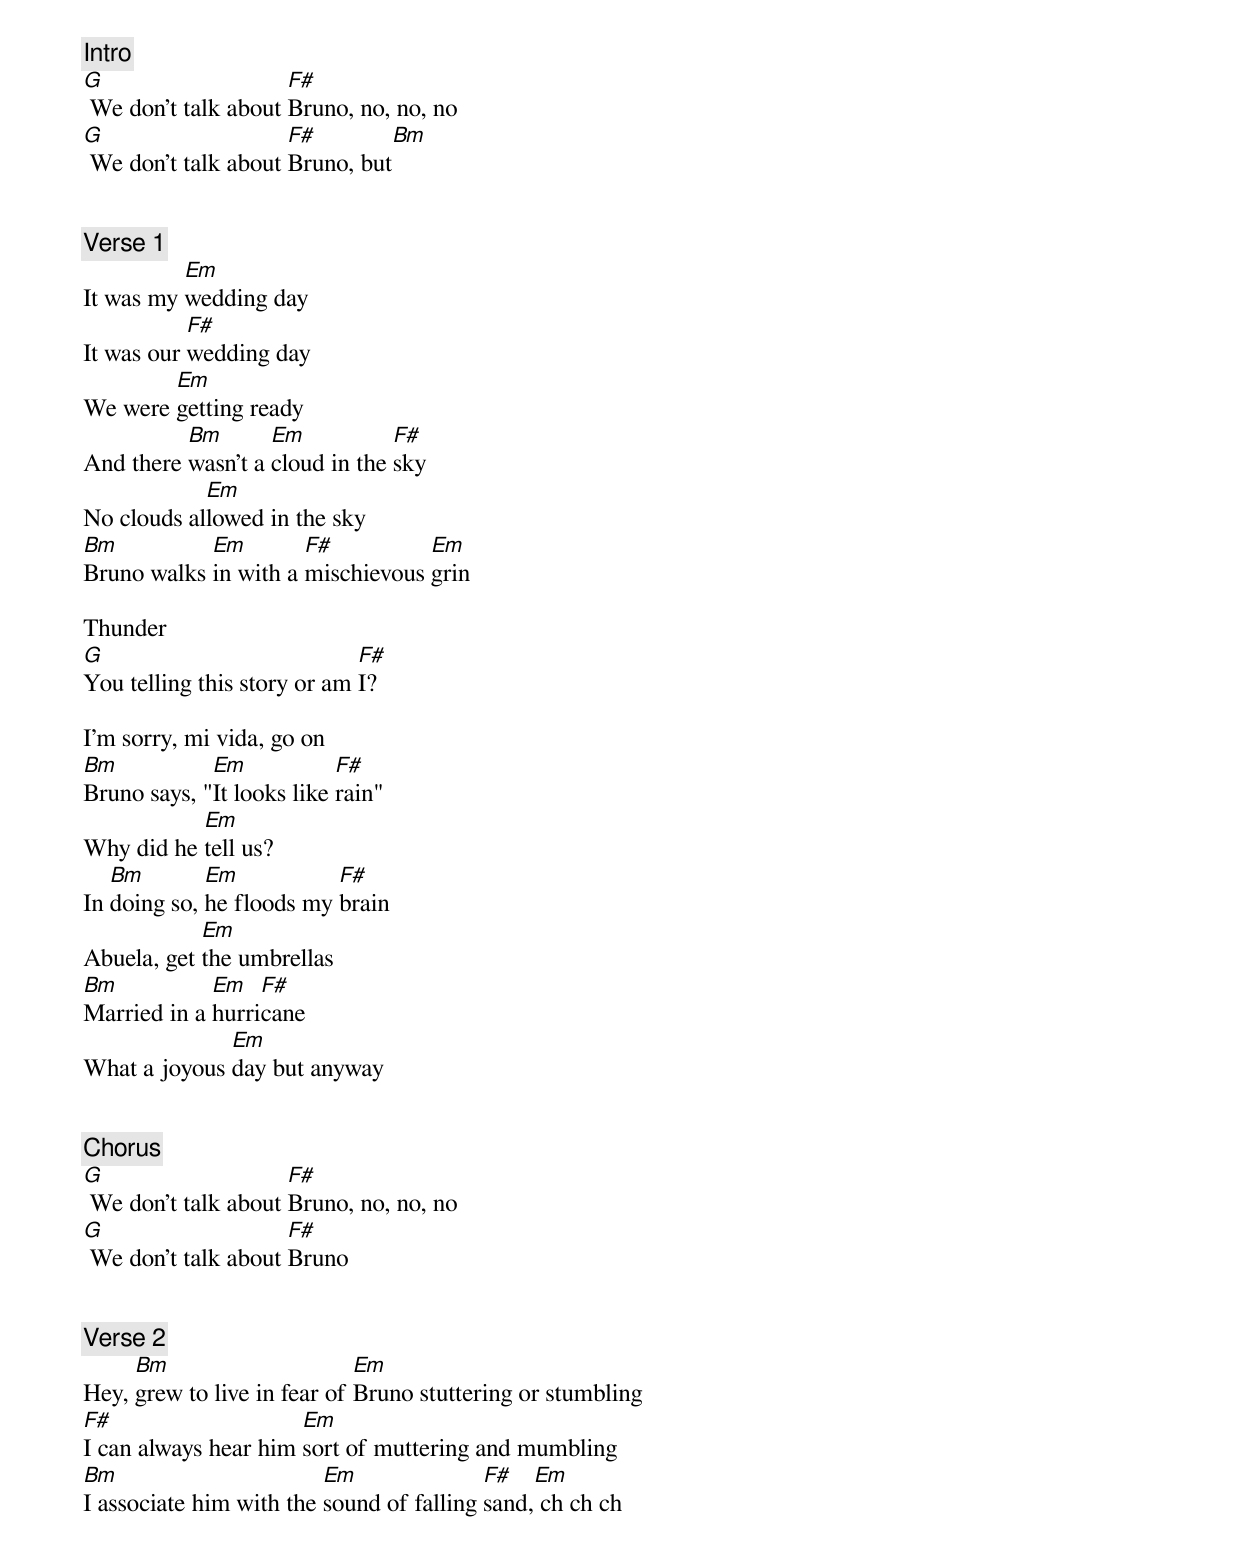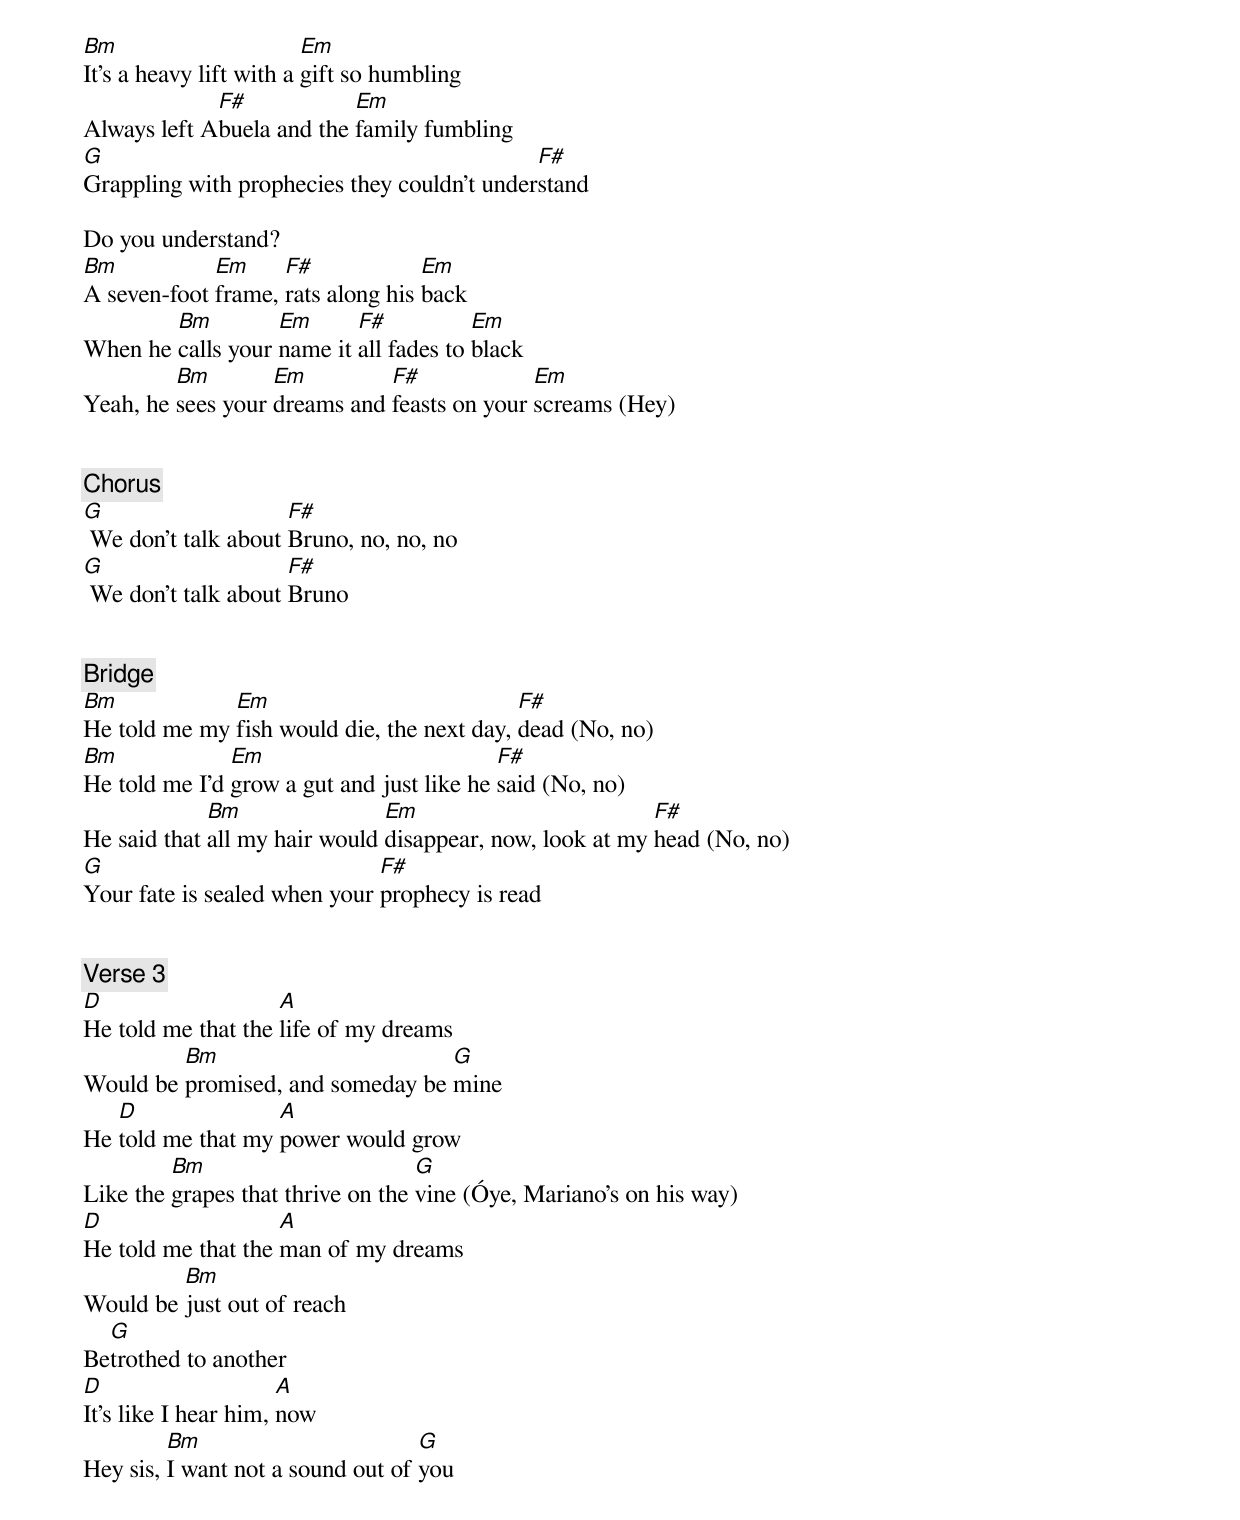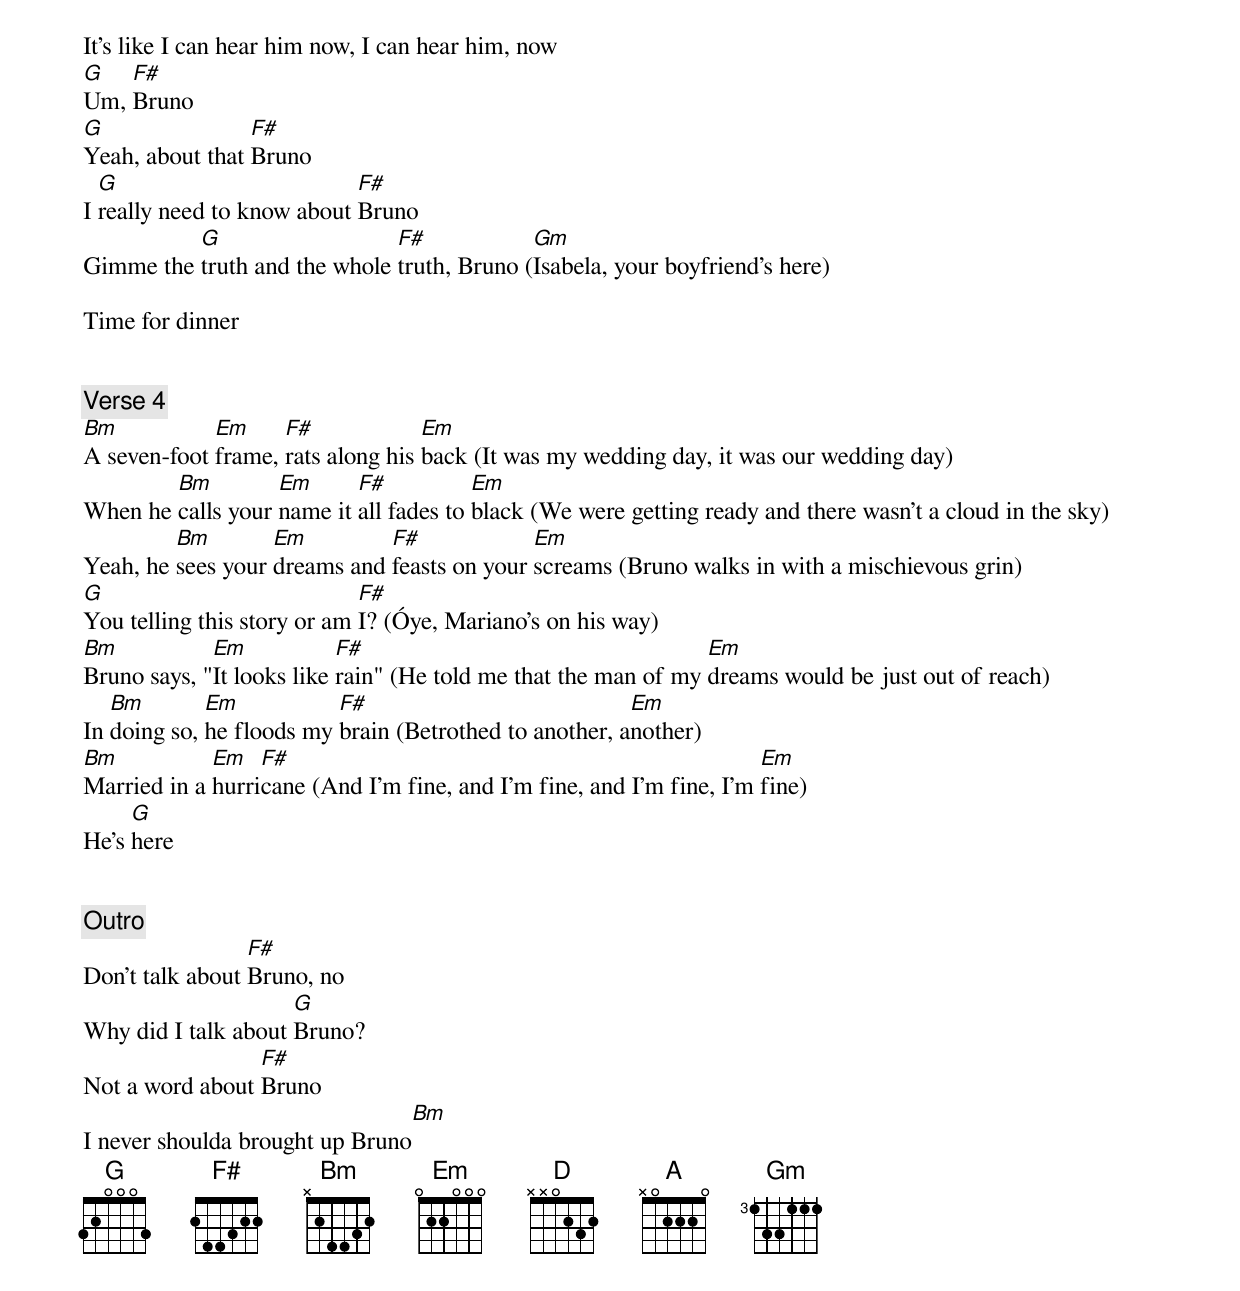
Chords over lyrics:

[Intro]
G                    F#
 We don't talk about Bruno, no, no, no
G                    F#        Bm
 We don't talk about Bruno, but


[Verse 1]
          Em
It was my wedding day
           F#
It was our wedding day
        Em
We were getting ready
          Bm       Em           F#
And there wasn't a cloud in the sky
            Em
No clouds allowed in the sky
Bm          Em        F#          Em
Bruno walks in with a mischievous grin

Thunder
G                            F#
You telling this story or am I?

I'm sorry, mi vida, go on
Bm           Em            F#
Bruno says, "It looks like rain"
           Em
Why did he tell us?
   Bm        Em           F#
In doing so, he floods my brain
            Em
Abuela, get the umbrellas
Bm           Em   F#
Married in a hurricane
              Em
What a joyous day but anyway


[Chorus]
G                    F#
 We don't talk about Bruno, no, no, no
G                    F#
 We don't talk about Bruno


[Verse 2]
     Bm                      Em
Hey, grew to live in fear of Bruno stuttering or stumbling
F#                    Em
I can always hear him sort of muttering and mumbling
Bm                       Em               F#   Em
I associate him with the sound of falling sand, ch ch ch
Bm                       Em
It's a heavy lift with a gift so humbling
             F#            Em
Always left Abuela and the family fumbling
G                                            F#
Grappling with prophecies they couldn't understand

Do you understand?
Bm           Em     F#             Em
A seven-foot frame, rats along his back
        Bm         Em      F#           Em
When he calls your name it all fades to black
         Bm        Em         F#             Em
Yeah, he sees your dreams and feasts on your screams (Hey)


[Chorus]
G                    F#
 We don't talk about Bruno, no, no, no
G                    F#
 We don't talk about Bruno


[Bridge]
Bm            Em                            F#
He told me my fish would die, the next day, dead (No, no)
Bm             Em                          F#
He told me I'd grow a gut and just like he said (No, no)
             Bm                Em                         F#
He said that all my hair would disappear, now, look at my head (No, no)
G                             F#
Your fate is sealed when your prophecy is read


[Verse 3]
D                   A
He told me that the life of my dreams
         Bm                       G
Would be promised, and someday be mine
   D               A
He told me that my power would grow
         Bm                        G
Like the grapes that thrive on the vine (Óye, Mariano's on his way)
D                   A
He told me that the man of my dreams
         Bm
Would be just out of reach
  G
Betrothed to another
D                     A
It's like I hear him, now
         Bm                        G
Hey sis, I want not a sound out of you

It's like I can hear him now, I can hear him, now
G   F#
Um, Bruno
G                F#
Yeah, about that Bruno
  G                         F#
I really need to know about Bruno
          G                   F#            Gm
Gimme the truth and the whole truth, Bruno (Isabela, your boyfriend's here)

Time for dinner


[Verse 4]
Bm           Em     F#             Em
A seven-foot frame, rats along his back (It was my wedding day, it was our wedding day)
        Bm         Em      F#           Em
When he calls your name it all fades to black (We were getting ready and there wasn't a cloud in the sky)
         Bm        Em         F#             Em
Yeah, he sees your dreams and feasts on your screams (Bruno walks in with a mischievous grin)
G                            F#
You telling this story or am I? (Óye, Mariano's on his way)
Bm           Em            F#                                   Em
Bruno says, "It looks like rain" (He told me that the man of my dreams would be just out of reach)
   Bm        Em           F#                            Em
In doing so, he floods my brain (Betrothed to another, another)
Bm           Em   F#                                                  Em
Married in a hurricane (And I'm fine, and I'm fine, and I'm fine, I'm fine)
     G
He's here


[Outro]
                 F#
Don't talk about Bruno, no
                     G
Why did I talk about Bruno?
                 F#
Not a word about Bruno
                                Bm
I never shoulda brought up Bruno
